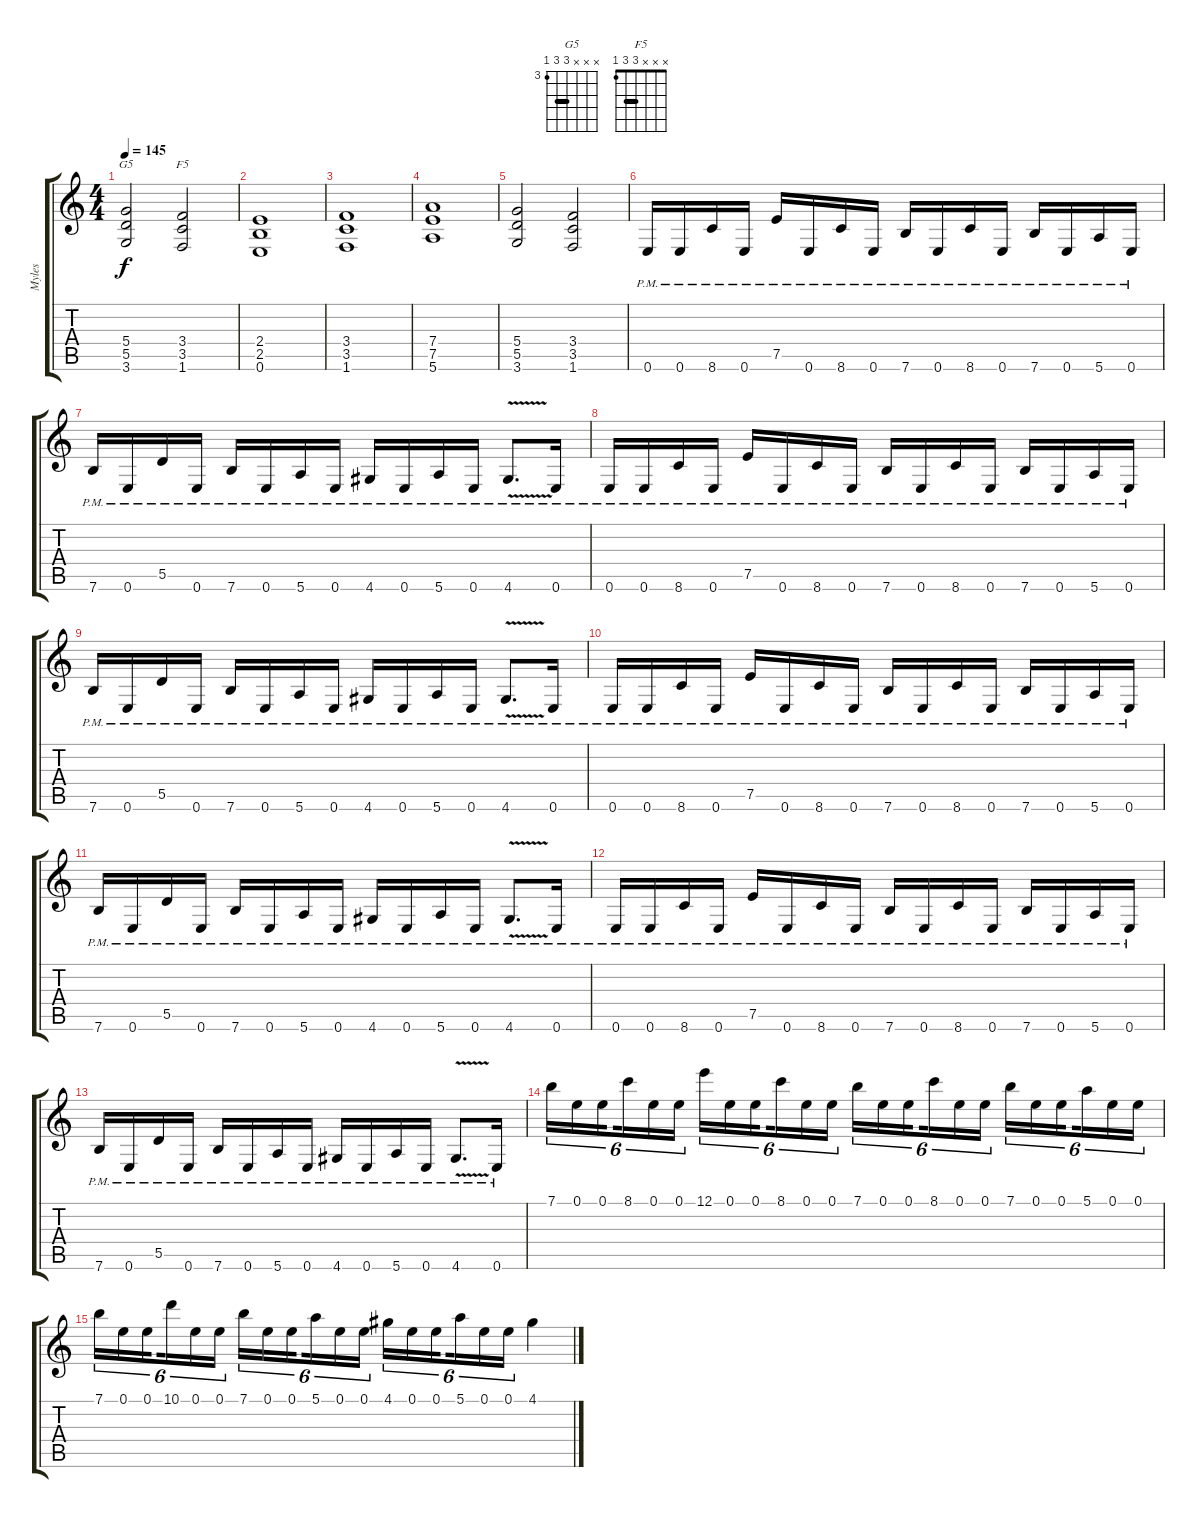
\track ("Myles" "Myles") {instrument distortionguitar}
\staff {score tabs}
\tuning (E4 B3 G3 D3 A2 E2) {hide}
\chord ("G5" x x x 5 5 3) {firstfret 3 barre 5}
\chord ("F5" x x x 3 3 1) {barre 3}
\ts (4 4)
\tempo 145
\clef g2
\ks c
(5.4 5.5 3.6).2{ch "G5" dy f} (3.4 3.5 1.6).2{ch "F5"} |
(2.4 2.5 0.6).1 |
(3.4 3.5 1.6).1 |
(7.4 7.5 5.6).1 |
(5.4 5.5 3.6).2 (3.4 3.5 1.6).2 |
0.6{pm}.16 0.6{pm}.16 8.6{pm}.16 0.6{pm}.16 7.5{pm}.16 0.6{pm}.16 8.6{pm}.16 0.6{pm}.16 7.6{pm}.16 0.6{pm}.16 8.6{pm}.16 0.6{pm}.16 7.6{pm}.16 0.6{pm}.16 5.6{pm}.16 0.6{pm}.16 |
7.6{pm}.16 0.6{pm}.16 5.5{pm}.16 0.6{pm}.16 7.6{pm}.16 0.6{pm}.16 5.6{pm}.16 0.6{pm}.16 4.6{pm}.16 0.6{pm}.16 5.6{pm}.16 0.6{pm}.16 4.6{v pm}.8{d} 0.6{pm}.16 |
0.6{pm}.16 0.6{pm}.16 8.6{pm}.16 0.6{pm}.16 7.5{pm}.16 0.6{pm}.16 8.6{pm}.16 0.6{pm}.16 7.6{pm}.16 0.6{pm}.16 8.6{pm}.16 0.6{pm}.16 7.6{pm}.16 0.6{pm}.16 5.6{pm}.16 0.6{pm}.16 |
7.6{pm}.16 0.6{pm}.16 5.5{pm}.16 0.6{pm}.16 7.6{pm}.16 0.6{pm}.16 5.6{pm}.16 0.6{pm}.16 4.6{pm}.16 0.6{pm}.16 5.6{pm}.16 0.6{pm}.16 4.6{v pm}.8{d} 0.6{pm}.16 |
0.6{pm}.16 0.6{pm}.16 8.6{pm}.16 0.6{pm}.16 7.5{pm}.16 0.6{pm}.16 8.6{pm}.16 0.6{pm}.16 7.6{pm}.16 0.6{pm}.16 8.6{pm}.16 0.6{pm}.16 7.6{pm}.16 0.6{pm}.16 5.6{pm}.16 0.6{pm}.16 |
7.6{pm}.16 0.6{pm}.16 5.5{pm}.16 0.6{pm}.16 7.6{pm}.16 0.6{pm}.16 5.6{pm}.16 0.6{pm}.16 4.6{pm}.16 0.6{pm}.16 5.6{pm}.16 0.6{pm}.16 4.6{v pm}.8{d} 0.6{pm}.16 |
0.6{pm}.16 0.6{pm}.16 8.6{pm}.16 0.6{pm}.16 7.5{pm}.16 0.6{pm}.16 8.6{pm}.16 0.6{pm}.16 7.6{pm}.16 0.6{pm}.16 8.6{pm}.16 0.6{pm}.16 7.6{pm}.16 0.6{pm}.16 5.6{pm}.16 0.6{pm}.16 |
7.6{pm}.16 0.6{pm}.16 5.5{pm}.16 0.6{pm}.16 7.6{pm}.16 0.6{pm}.16 5.6{pm}.16 0.6{pm}.16 4.6{pm}.16 0.6{pm}.16 5.6{pm}.16 0.6{pm}.16 4.6{v pm}.8{d} 0.6{pm}.16 |
7.1.16{tu (6 4)} 0.1.16{tu (6 4)} 0.1.16{tu (6 4) beam splitsecondary} 8.1.16{tu (6 4)} 0.1.16{tu (6 4)} 0.1.16{tu (6 4)} 12.1.16{tu (6 4)} 0.1.16{tu (6 4)} 0.1.16{tu (6 4) beam splitsecondary} 8.1.16{tu (6 4)} 0.1.16{tu (6 4)} 0.1.16{tu (6 4)} 7.1.16{tu (6 4)} 0.1.16{tu (6 4)} 0.1.16{tu (6 4) beam splitsecondary} 8.1.16{tu (6 4)} 0.1.16{tu (6 4)} 0.1.16{tu (6 4)} 7.1.16{tu (6 4)} 0.1.16{tu (6 4)} 0.1.16{tu (6 4) beam splitsecondary} 5.1.16{tu (6 4)} 0.1.16{tu (6 4)} 0.1.16{tu (6 4)} |
7.1.16{tu (6 4)} 0.1.16{tu (6 4)} 0.1.16{tu (6 4) beam splitsecondary} 10.1.16{tu (6 4)} 0.1.16{tu (6 4)} 0.1.16{tu (6 4)} 7.1.16{tu (6 4)} 0.1.16{tu (6 4)} 0.1.16{tu (6 4) beam splitsecondary} 5.1.16{tu (6 4)} 0.1.16{tu (6 4)} 0.1.16{tu (6 4)} 4.1.16{tu (6 4)} 0.1.16{tu (6 4)} 0.1.16{tu (6 4) beam splitsecondary} 5.1.16{tu (6 4)} 0.1.16{tu (6 4)} 0.1.16{tu (6 4)} 4.1.4
